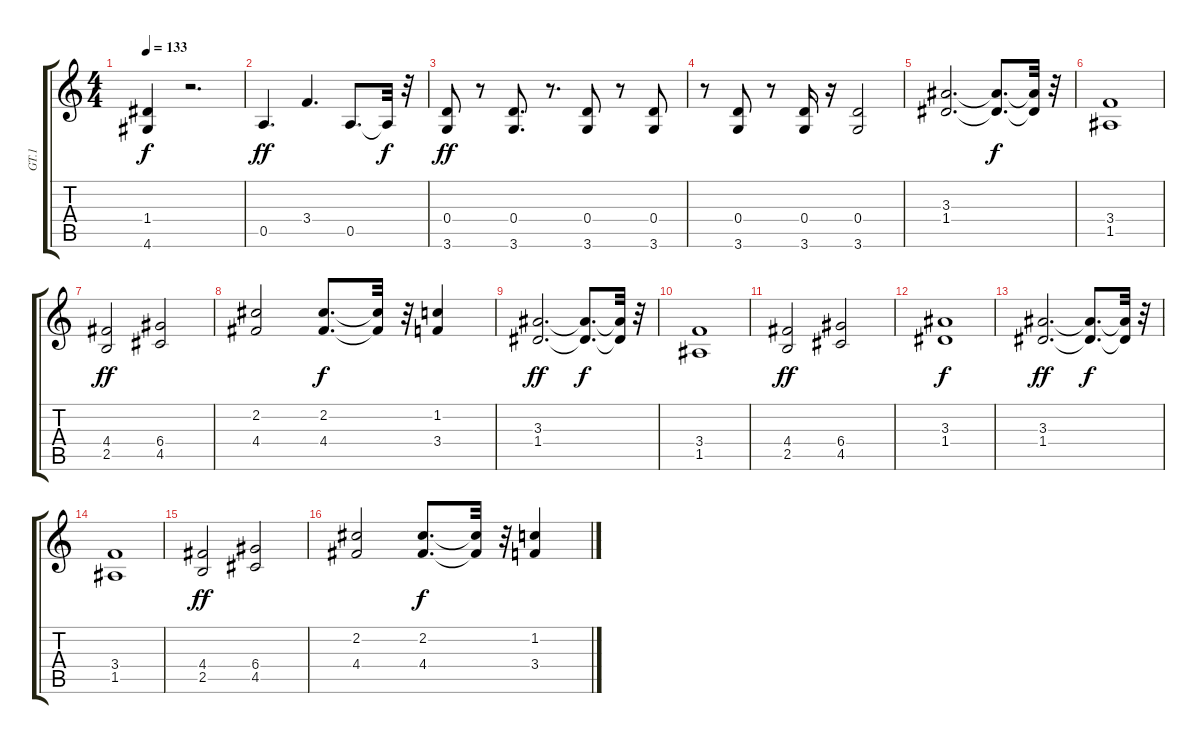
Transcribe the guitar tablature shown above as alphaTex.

\track ("GT.1                                " "GT.1      ") {instrument distortionguitar}
\staff {score tabs}
\tuning (E4 B3 G3 D3 A2 E2) {hide}
\ts (4 4)
\tempo 133
\clef g2
\ks c
(1.4{t} 4.6{t}).4{dy f} r.2{d} |
0.5.4{d dy ff} 3.4.4{d} 0.5.8{d} 0.5{t}.32{dy f} r.32 |
(0.4 3.6).8{dy ff} r.8 (0.4 3.6).8{d} r.8{d} (0.4 3.6).8 r.8 (0.4 3.6).8 |
r.8 (0.4 3.6).8 r.8 (0.4 3.6).16 r.16 (0.4 3.6).2 |
(3.3 1.4).2{d} (3.3{t} 1.4{t}).8{d dy f} (3.3{t} 1.4{t}).32 r.32 |
(3.4 1.5).1 |
(4.4 2.5).2{dy ff} (6.4 4.5).2 |
(2.2 4.4).2 (2.2 4.4).8{d dy f} (2.2{t} 4.4{t}).32 r.32 (1.2 3.4).4 |
(3.3 1.4).2{d dy ff} (3.3{t} 1.4{t}).8{d dy f} (3.3{t} 1.4{t}).32 r.32 |
(3.4 1.5).1 |
(4.4 2.5).2{dy ff} (6.4 4.5).2 |
(3.3 1.4).1{dy f} |
(3.3 1.4).2{d dy ff} (3.3{t} 1.4{t}).8{d dy f} (3.3{t} 1.4{t}).32 r.32 |
(3.4 1.5).1 |
(4.4 2.5).2{dy ff} (6.4 4.5).2 |
(2.2 4.4).2 (2.2 4.4).8{d dy f} (2.2{t} 4.4{t}).32 r.32 (1.2 3.4).4
